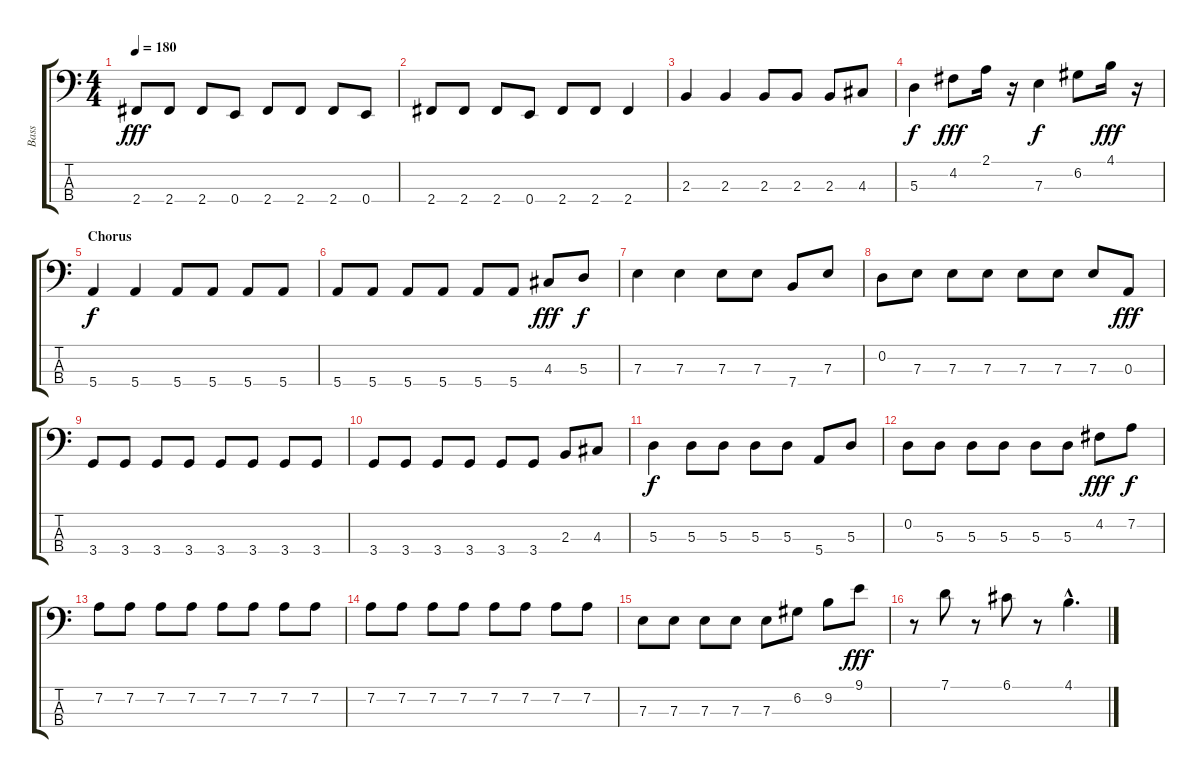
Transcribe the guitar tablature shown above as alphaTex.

\track ("Bass" "Bass") {instrument electricbasspick}
\staff {score tabs}
\tuning (G2 D2 A1 E1) {hide}
\ts (4 4)
\tempo 180
\clef f4
\ks c
2.4.8{dy fff} 2.4.8 2.4.8 0.4.8 2.4.8 2.4.8 2.4.8 0.4.8 |
2.4.8 2.4.8 2.4.8 0.4.8 2.4.8 2.4.8 2.4.4 |
2.3.4 2.3.4 2.3.8 2.3.8 2.3.8 4.3.8 |
5.3.4{dy f} 4.2.8{dy fff} 2.1.16 r.16 7.3.4{dy f} 6.2.8 4.1.16{dy fff} r.16 |
\section ("" "Chorus")
5.4.4{dy f} 5.4.4 5.4.8 5.4.8 5.4.8 5.4.8 |
5.4.8 5.4.8 5.4.8 5.4.8 5.4.8 5.4.8 4.3.8{dy fff} 5.3.8{dy f} |
7.3.4 7.3.4 7.3.8 7.3.8 7.4.8 7.3.8 |
0.2.8 7.3.8 7.3.8 7.3.8 7.3.8 7.3.8 7.3.8 0.3.8{dy fff} |
3.4.8 3.4.8 3.4.8 3.4.8 3.4.8 3.4.8 3.4.8 3.4.8 |
3.4.8 3.4.8 3.4.8 3.4.8 3.4.8 3.4.8 2.3.8 4.3.8 |
5.3.4{dy f} 5.3.8 5.3.8 5.3.8 5.3.8 5.4.8 5.3.8 |
0.2.8 5.3.8 5.3.8 5.3.8 5.3.8 5.3.8 4.2.8{dy fff} 7.2.8{dy f} |
7.2.8 7.2.8 7.2.8 7.2.8 7.2.8 7.2.8 7.2.8 7.2.8 |
7.2.8 7.2.8 7.2.8 7.2.8 7.2.8 7.2.8 7.2.8 7.2.8 |
7.3.8 7.3.8 7.3.8 7.3.8 7.3.8 6.2.8 9.2.8 9.1.8{dy fff} |
r.8 7.1.8 r.8 6.1.8 r.8 4.1{hac}.4{d}
